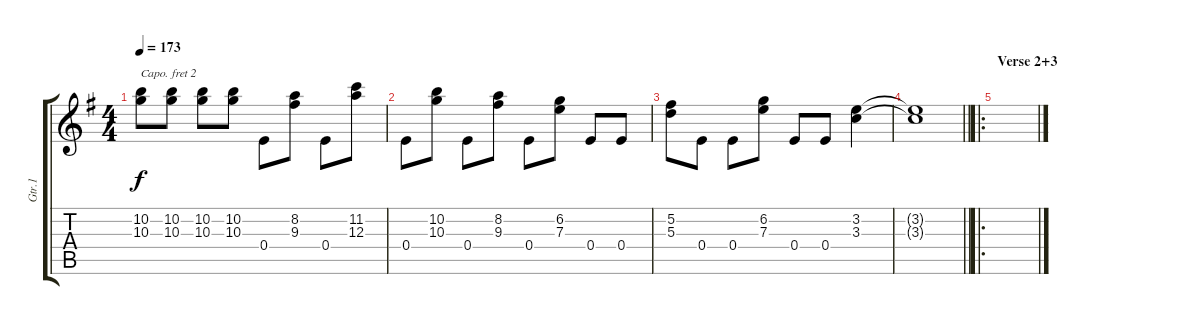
\track ("Gtr.1" "Gtr.1") {instrument distortionguitar}
\staff {score tabs}
\capo 2
\tuning (E4 B3 G3 D3 A2 E2) {hide}
\ts (4 4)
\tempo 173
\clef g2
\ks g
(10.2 10.3).8{dy f} (10.2 10.3).8 (10.2 10.3).8 (10.2 10.3).8 0.4.8 (8.2 9.3).8 0.4.8 (11.2 12.3).8 |
0.4.8 (10.2 10.3).8 0.4.8 (8.2 9.3).8 0.4.8 (6.2 7.3).8 0.4.8 0.4.8 |
(5.2 5.3).8 0.4.8 0.4.8 (6.2 7.3).8 0.4.8 0.4.8 (3.2 3.3).4 |
\barLineRight lightlight
(3.2{t} 3.3{t}).1 |
\ro
\section ("" "Verse 2+3")
